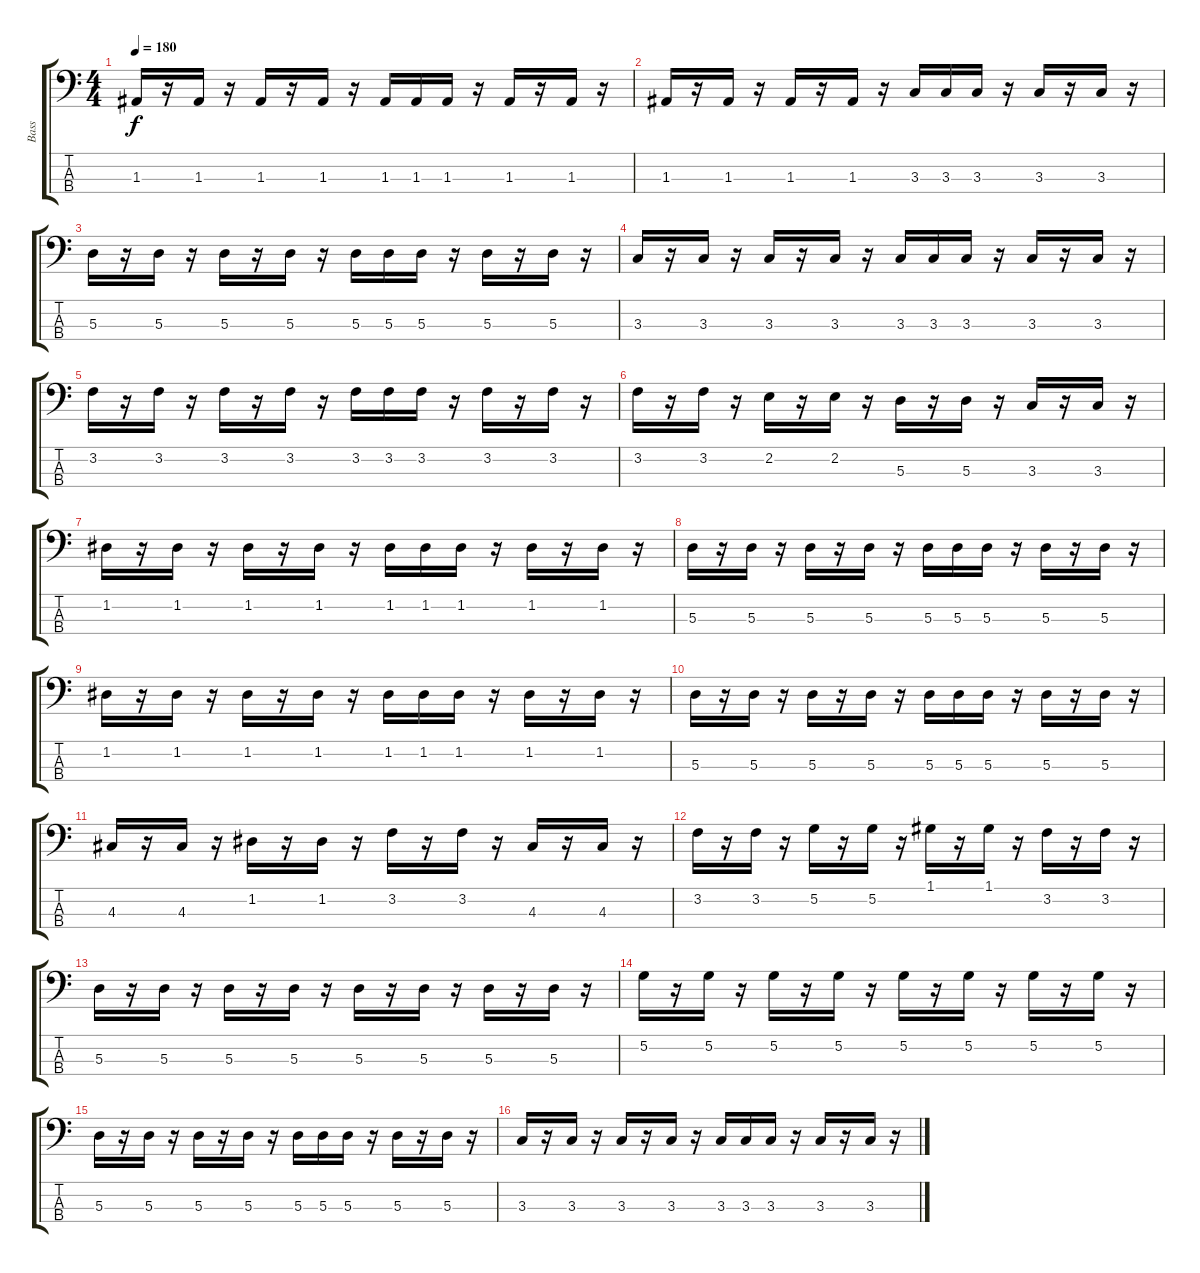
\track ("Bass" "Bass") {instrument electricbassfinger}
\staff {score tabs}
\tuning (G2 D2 A1 E1) {hide}
\ts (4 4)
\tempo 180
\clef f4
\ks c
1.3.16{dy f} r.16 1.3.16 r.16 1.3.16 r.16 1.3.16 r.16 1.3.16 1.3.16 1.3.16 r.16 1.3.16 r.16 1.3.16 r.16 |
1.3.16 r.16 1.3.16 r.16 1.3.16 r.16 1.3.16 r.16 3.3.16 3.3.16 3.3.16 r.16 3.3.16 r.16 3.3.16 r.16 |
5.3.16 r.16 5.3.16 r.16 5.3.16 r.16 5.3.16 r.16 5.3.16 5.3.16 5.3.16 r.16 5.3.16 r.16 5.3.16 r.16 |
3.3.16 r.16 3.3.16 r.16 3.3.16 r.16 3.3.16 r.16 3.3.16 3.3.16 3.3.16 r.16 3.3.16 r.16 3.3.16 r.16 |
3.2.16 r.16 3.2.16 r.16 3.2.16 r.16 3.2.16 r.16 3.2.16 3.2.16 3.2.16 r.16 3.2.16 r.16 3.2.16 r.16 |
3.2.16 r.16 3.2.16 r.16 2.2.16 r.16 2.2.16 r.16 5.3.16 r.16 5.3.16 r.16 3.3.16 r.16 3.3.16 r.16 |
1.2.16 r.16 1.2.16 r.16 1.2.16 r.16 1.2.16 r.16 1.2.16 1.2.16 1.2.16 r.16 1.2.16 r.16 1.2.16 r.16 |
5.3.16 r.16 5.3.16 r.16 5.3.16 r.16 5.3.16 r.16 5.3.16 5.3.16 5.3.16 r.16 5.3.16 r.16 5.3.16 r.16 |
1.2.16 r.16 1.2.16 r.16 1.2.16 r.16 1.2.16 r.16 1.2.16 1.2.16 1.2.16 r.16 1.2.16 r.16 1.2.16 r.16 |
5.3.16 r.16 5.3.16 r.16 5.3.16 r.16 5.3.16 r.16 5.3.16 5.3.16 5.3.16 r.16 5.3.16 r.16 5.3.16 r.16 |
4.3.16 r.16 4.3.16 r.16 1.2.16 r.16 1.2.16 r.16 3.2.16 r.16 3.2.16 r.16 4.3.16 r.16 4.3.16 r.16 |
3.2.16 r.16 3.2.16 r.16 5.2.16 r.16 5.2.16 r.16 1.1.16 r.16 1.1.16 r.16 3.2.16 r.16 3.2.16 r.16 |
5.3.16 r.16 5.3.16 r.16 5.3.16 r.16 5.3.16 r.16 5.3.16 r.16 5.3.16 r.16 5.3.16 r.16 5.3.16 r.16 |
5.2.16 r.16 5.2.16 r.16 5.2.16 r.16 5.2.16 r.16 5.2.16 r.16 5.2.16 r.16 5.2.16 r.16 5.2.16 r.16 |
5.3.16 r.16 5.3.16 r.16 5.3.16 r.16 5.3.16 r.16 5.3.16 5.3.16 5.3.16 r.16 5.3.16 r.16 5.3.16 r.16 |
3.3.16 r.16 3.3.16 r.16 3.3.16 r.16 3.3.16 r.16 3.3.16 3.3.16 3.3.16 r.16 3.3.16 r.16 3.3.16 r.16
